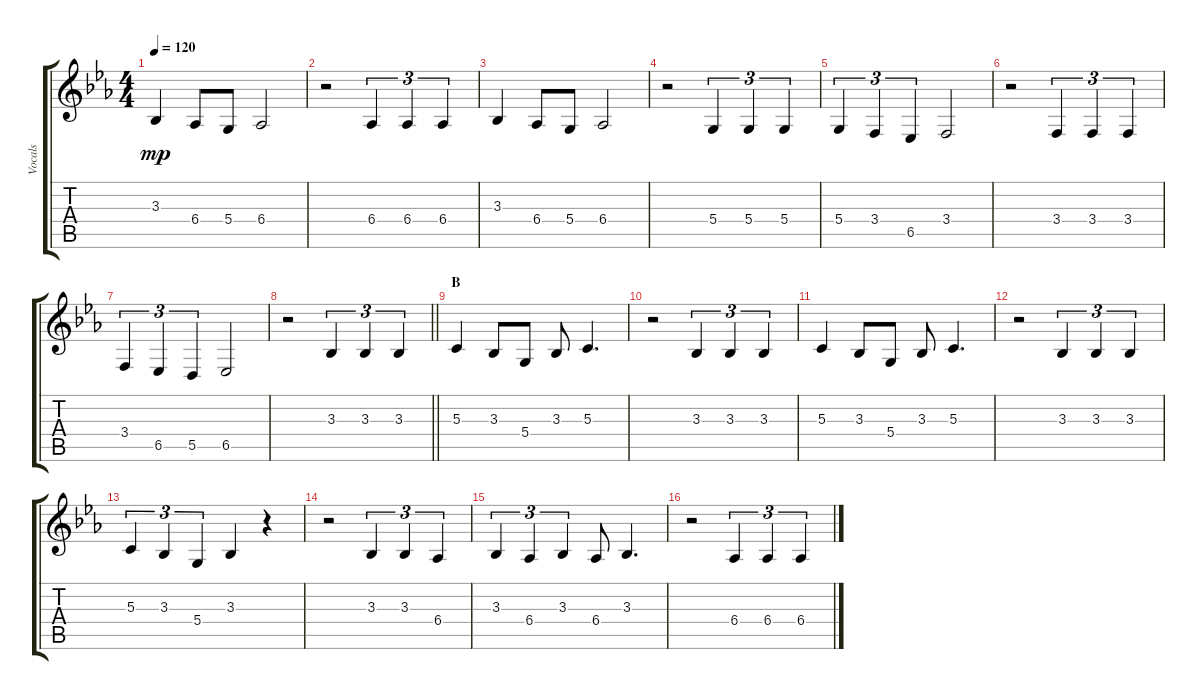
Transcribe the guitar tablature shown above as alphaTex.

\track ("Vocals" "Vocals") {instrument clarinet bank 255}
\staff {score tabs}
\tuning (E4 B3 G3 D3 A2 E2) {hide}
\ts (4 4)
\tempo 120
\clef g2
\ks eb
3.3.4{dy mp} 6.4.8 5.4.8 6.4.2 |
r.2 6.4.4{tu (3 2)} 6.4.4{tu (3 2)} 6.4.4{tu (3 2)} |
3.3.4 6.4.8 5.4.8 6.4.2 |
r.2 5.4.4{tu (3 2)} 5.4.4{tu (3 2)} 5.4.4{tu (3 2)} |
5.4.4{tu (3 2)} 3.4.4{tu (3 2)} 6.5.4{tu (3 2)} 3.4.2 |
r.2 3.4.4{tu (3 2)} 3.4.4{tu (3 2)} 3.4.4{tu (3 2)} |
3.4.4{tu (3 2)} 6.5.4{tu (3 2)} 5.5.4{tu (3 2)} 6.5.2 |
\barLineRight lightlight
r.2 3.3.4{tu (3 2)} 3.3.4{tu (3 2)} 3.3.4{tu (3 2)} |
\section ("" "B")
5.3.4 3.3.8 5.4.8 3.3.8 5.3.4{d} |
r.2 3.3.4{tu (3 2)} 3.3.4{tu (3 2)} 3.3.4{tu (3 2)} |
5.3.4 3.3.8 5.4.8 3.3.8 5.3.4{d} |
r.2 3.3.4{tu (3 2)} 3.3.4{tu (3 2)} 3.3.4{tu (3 2)} |
5.3.4{tu (3 2)} 3.3.4{tu (3 2)} 5.4.4{tu (3 2)} 3.3.4 r.4 |
r.2 3.3.4{tu (3 2)} 3.3.4{tu (3 2)} 6.4.4{tu (3 2)} |
3.3.4{tu (3 2)} 6.4.4{tu (3 2)} 3.3.4{tu (3 2)} 6.4.8 3.3.4{d} |
r.2 6.4.4{tu (3 2)} 6.4.4{tu (3 2)} 6.4.4{tu (3 2)}
